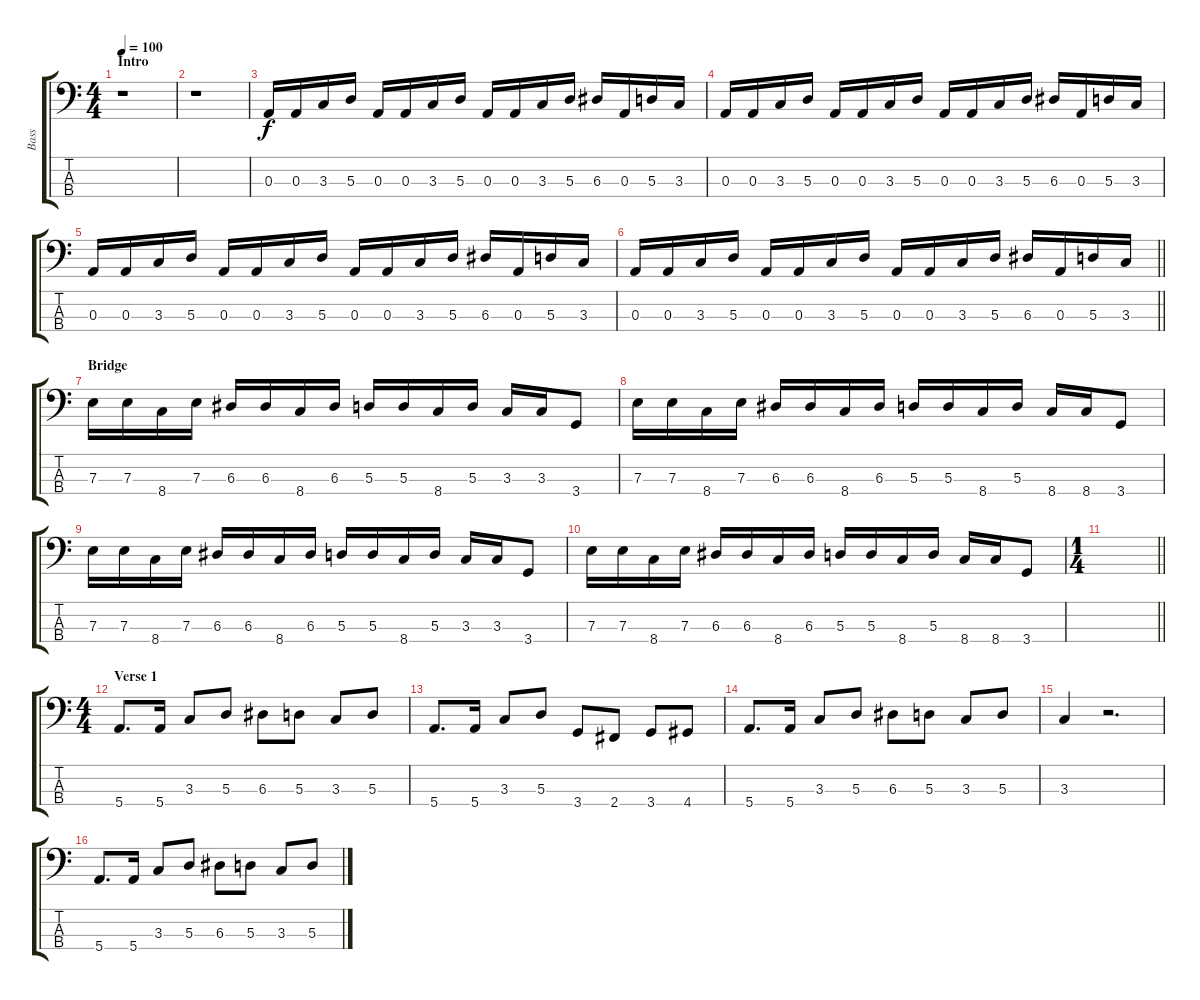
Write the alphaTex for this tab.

\track ("Bass" "Bass") {instrument electricbassfinger}
\staff {score tabs}
\tuning (G2 D2 A1 E1) {hide}
\ts (4 4)
\section ("" "Intro")
\tempo 100
\clef f4
\ks c
r.1{dy f instrument electricbassfinger} |
r.1 |
0.3.16 0.3.16 3.3.16 5.3.16 0.3.16 0.3.16 3.3.16 5.3.16 0.3.16 0.3.16 3.3.16 5.3.16 6.3.16 0.3.16 5.3.16 3.3.16 |
0.3.16 0.3.16 3.3.16 5.3.16 0.3.16 0.3.16 3.3.16 5.3.16 0.3.16 0.3.16 3.3.16 5.3.16 6.3.16 0.3.16 5.3.16 3.3.16 |
0.3.16 0.3.16 3.3.16 5.3.16 0.3.16 0.3.16 3.3.16 5.3.16 0.3.16 0.3.16 3.3.16 5.3.16 6.3.16 0.3.16 5.3.16 3.3.16 |
\barLineRight lightlight
0.3.16 0.3.16 3.3.16 5.3.16 0.3.16 0.3.16 3.3.16 5.3.16 0.3.16 0.3.16 3.3.16 5.3.16 6.3.16 0.3.16 5.3.16 3.3.16 |
\section ("" "Bridge")
7.3.16 7.3.16 8.4.16 7.3.16 6.3.16 6.3.16 8.4.16 6.3.16 5.3.16 5.3.16 8.4.16 5.3.16 3.3.16 3.3.16 3.4.8 |
7.3.16 7.3.16 8.4.16 7.3.16 6.3.16 6.3.16 8.4.16 6.3.16 5.3.16 5.3.16 8.4.16 5.3.16 8.4.16 8.4.16 3.4.8 |
7.3.16 7.3.16 8.4.16 7.3.16 6.3.16 6.3.16 8.4.16 6.3.16 5.3.16 5.3.16 8.4.16 5.3.16 3.3.16 3.3.16 3.4.8 |
7.3.16 7.3.16 8.4.16 7.3.16 6.3.16 6.3.16 8.4.16 6.3.16 5.3.16 5.3.16 8.4.16 5.3.16 8.4.16 8.4.16 3.4.8 |
\ts (1 4)
\barLineRight lightlight
|
\ts (4 4)
\section ("" "Verse 1")
5.4.8{d} 5.4.16 3.3.8 5.3.8 6.3.8 5.3.8 3.3.8 5.3.8 |
5.4.8{d} 5.4.16 3.3.8 5.3.8 3.4.8 2.4.8 3.4.8 4.4.8 |
5.4.8{d} 5.4.16 3.3.8 5.3.8 6.3.8 5.3.8 3.3.8 5.3.8 |
3.3.4 r.2{d} |
5.4.8{d} 5.4.16 3.3.8 5.3.8 6.3.8 5.3.8 3.3.8 5.3.8
